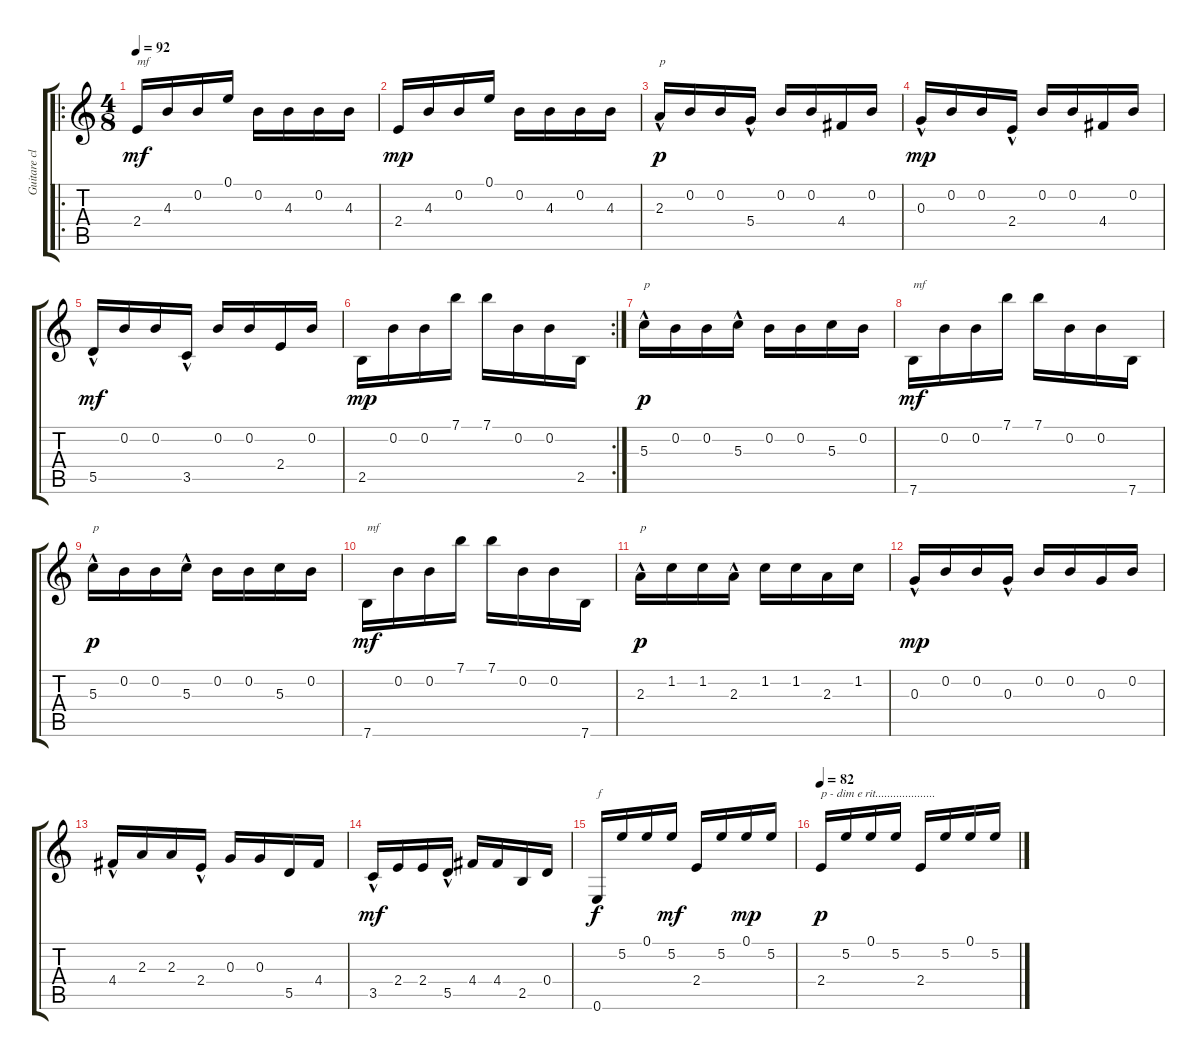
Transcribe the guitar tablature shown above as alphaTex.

\track ("Guitare classique" "Guitare cl") {instrument acousticguitarnylon}
\staff {score tabs}
\tuning (E4 B3 G3 D3 A2 E2) {hide}
\ro
\ts (4 8)
\tempo 92
\clef g2
\ks c
2.4.16{txt "mf" dy mf} 4.3.16 0.2.16 0.1.16 0.2.16 4.3.16 0.2.16 4.3.16 |
2.4.16{dy mp} 4.3.16 0.2.16 0.1.16 0.2.16 4.3.16 0.2.16 4.3.16 |
2.3{hac}.16{txt "p" dy p} 0.2.16 0.2.16 5.4{hac}.16 0.2.16 0.2.16 4.4.16 0.2.16 |
0.3{hac}.16{dy mp} 0.2.16 0.2.16 2.4{hac}.16 0.2.16 0.2.16 4.4.16 0.2.16 |
5.5{hac}.16{dy mf} 0.2.16 0.2.16 3.5{hac}.16 0.2.16 0.2.16 2.4.16 0.2.16 |
\rc 2
2.5.16{dy mp} 0.2.16 0.2.16 7.1.16 7.1.16 0.2.16 0.2.16 2.5.16 |
5.3{hac}.16{txt "p" dy p} 0.2.16 0.2.16 5.3{hac}.16 0.2.16 0.2.16 5.3.16 0.2.16 |
7.6.16{txt "mf" dy mf} 0.2.16 0.2.16 7.1.16 7.1.16 0.2.16 0.2.16 7.6.16 |
5.3{hac}.16{txt "p" dy p} 0.2.16 0.2.16 5.3{hac}.16 0.2.16 0.2.16 5.3.16 0.2.16 |
7.6.16{txt "mf" dy mf} 0.2.16 0.2.16 7.1.16 7.1.16 0.2.16 0.2.16 7.6.16 |
2.3{hac}.16{txt "p" dy p} 1.2.16 1.2.16 2.3{hac}.16 1.2.16 1.2.16 2.3.16 1.2.16 |
0.3{hac}.16{dy mp} 0.2.16 0.2.16 0.3{hac}.16 0.2.16 0.2.16 0.3.16 0.2.16 |
4.4{hac}.16 2.3.16 2.3.16 2.4{hac}.16 0.3.16 0.3.16 5.5.16 4.4.16 |
3.5{hac}.16{dy mf} 2.4.16 2.4.16 5.5{hac}.16 4.4.16 4.4.16 2.5.16 0.4.16 |
0.6.16{txt "f" dy f} 5.2.16 0.1.16 5.2.16{dy mf} 2.4.16 5.2.16 0.1.16{dy mp} 5.2.16 |
\tempo 82
2.4.16{txt "p - dim e rit...................." dy p} 5.2.16 0.1.16 5.2.16 2.4.16 5.2.16 0.1.16 5.2.16
